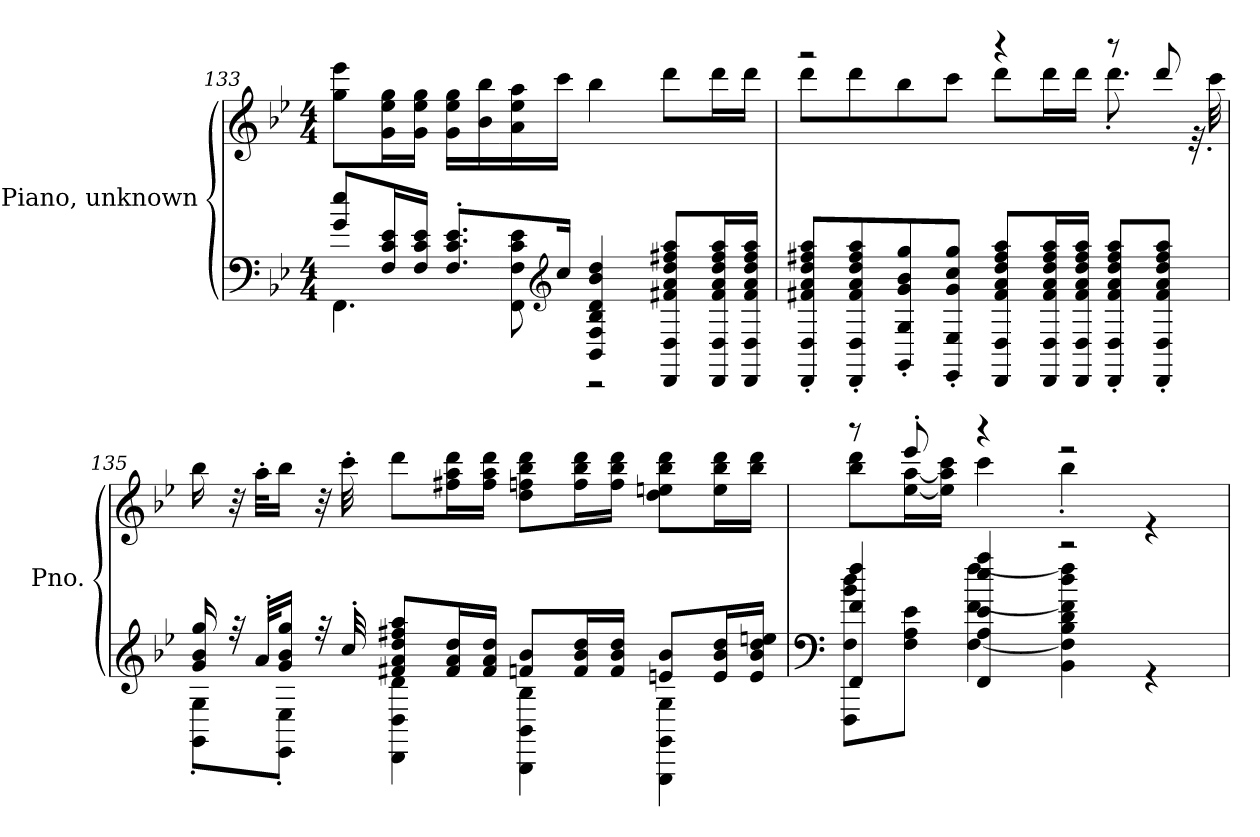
**kern	**kern
*part1	*part1
*staff2	*staff1
*I"Piano, unknown	*
*I'Pno.	*
*clefF4	*clefG2
*k[b-e-]	*k[b-e-]
*M4/4	*M4/4
=133	=133
*^	*
8g/ 8ee-/L	4.FF\	8gg\ 8eee-\L
16F/ 16c/ 16e-/L	.	16g\ 16ee-\ 16gg\L
16F/ 16c/ 16e-/JJ	.	16g\ 16ee-\ 16gg\JJ
8.F/' 8.c/' 8.e-/'L	.	16g\ 16ee-\ 16gg\LL
.	.	16b-\ 16bb-\
.	8FF\ 8F\ 8c\ 8e-\	16a\ 16ee-\ 16aa\
*clefG2	*	*
16cc/Jk	.	16ccc\JJ
4BB-/ 4F/ 4B-/ 4d/ 4b-/ 4dd/	2r	4bb-\
8DD/ 8D/ 8f#X/ 8a/ 8dd/ 8ff#X/ 8aa/L	.	8ddd\L
16DD/ 16D/ 16f#/ 16a/ 16dd/ 16ff#/ 16aa/L	.	16ddd\L
16DD/ 16D/ 16f#/ 16a/ 16dd/ 16ff#/ 16aa/JJ	.	16ddd\JJ
*v	*v	*
!!LO:LB:g=z
=134	=134
*	*^
8DD/' 8D/' 8f#X/' 8a/' 8dd/' 8ff#X/' 8aa/'L	2r	8ddd\L
8DD/' 8D/' 8f#/' 8a/' 8dd/' 8ff#/' 8aa/'	.	8ddd\
8GG/' 8G/' 8g/' 8b-/' 8gg/'	.	8bb-\
8EE-/' 8E-/' 8g/' 8cc/' 8gg/'J	.	8ccc\J
8DD/ 8D/ 8f#/ 8a/ 8dd/ 8ff#/ 8aa/L	4r	8ddd\L
16DD/ 16D/ 16f#/ 16a/ 16dd/ 16ff#/ 16aa/L	.	16ddd\L
16DD/ 16D/ 16f#/ 16a/ 16dd/ 16ff#/ 16aa/JJ	.	16ddd\JJ
8DD/' 8D/' 8f#/' 8a/' 8dd/' 8ff#/' 8aa/'L	8r	8.ddd'\
8DD/' 8D/' 8f#/' 8a/' 8dd/' 8ff#/' 8aa/'J	8ddd/	.
.	.	32r
.	.	32ccc'\
*	*v	*v
=135	=135
*^	*
16g/ 16b-/ 16gg/	8GG\' 8G\'L	16bb-\
32r	.	32r
32a'/KLL	.	32aa'\KLL
16g/ 16b-/ 16gg/JJ	8EE-\' 8E-\'J	16bb-\JJ
32r	.	32r
32cc'/	.	32ccc'\
8f#X/ 8a/ 8dd/ 8ff#X/ 8aa/L	4DD\ 4D\ 4d\	8ddd\L
16f#/ 16a/ 16dd/L	.	16ff#X\ 16aa\ 16ddd\L
16f#/ 16a/ 16dd/JJ	.	16ff#\ 16aa\ 16ddd\JJ
8fn/ 8b-/L	4BBB-\ 4BB-\ 4B-\	8dd\ 8ffn\ 8bb-\ 8ddd\L
16f/ 16b-/ 16dd/L	.	16ff\ 16bb-\ 16ddd\L
16f/ 16b-/ 16dd/JJ	.	16ff\ 16bb-\ 16ddd\JJ
8en/ 8b-/L	4GGG\ 4GG\ 4G\	8dd\ 8een\ 8bb-\ 8ddd\L
16e/ 16b-/ 16dd/L	.	16ee\ 16bb-\ 16ddd\L
16e/ 16b-/ 16dd/ 16een/JJ	.	16bb-\ 16ddd\JJ
!!LO:LB:g=z
=136	=136	=136
*clefF4	*	*
*	*	*^
4FF/ 4f/ 4ff/	8FFF\ 8F\ 8b-\ 8dd\L	8r	8bb-\ 8ddd\L
.	8F\ 8A\ 8e-\J	8eee-'/	[16ee-\ [16aa\L
.	.	.	16ee-\] 16aa\] 16ccc\JJ
4FF/ 4A/ 4e-/ 4ee-/ 4aa/	[4F\ [4f\ [4ff\	4r	4ccc\
2r	4BB-\ 4F\] 4B-\ 4d\ 4f\] 4dd\ 4ff\]	2r	4bb-'\
.	4r	.	4r
*v	*v	*	*
*	*v	*v
=	=
*-	*-
